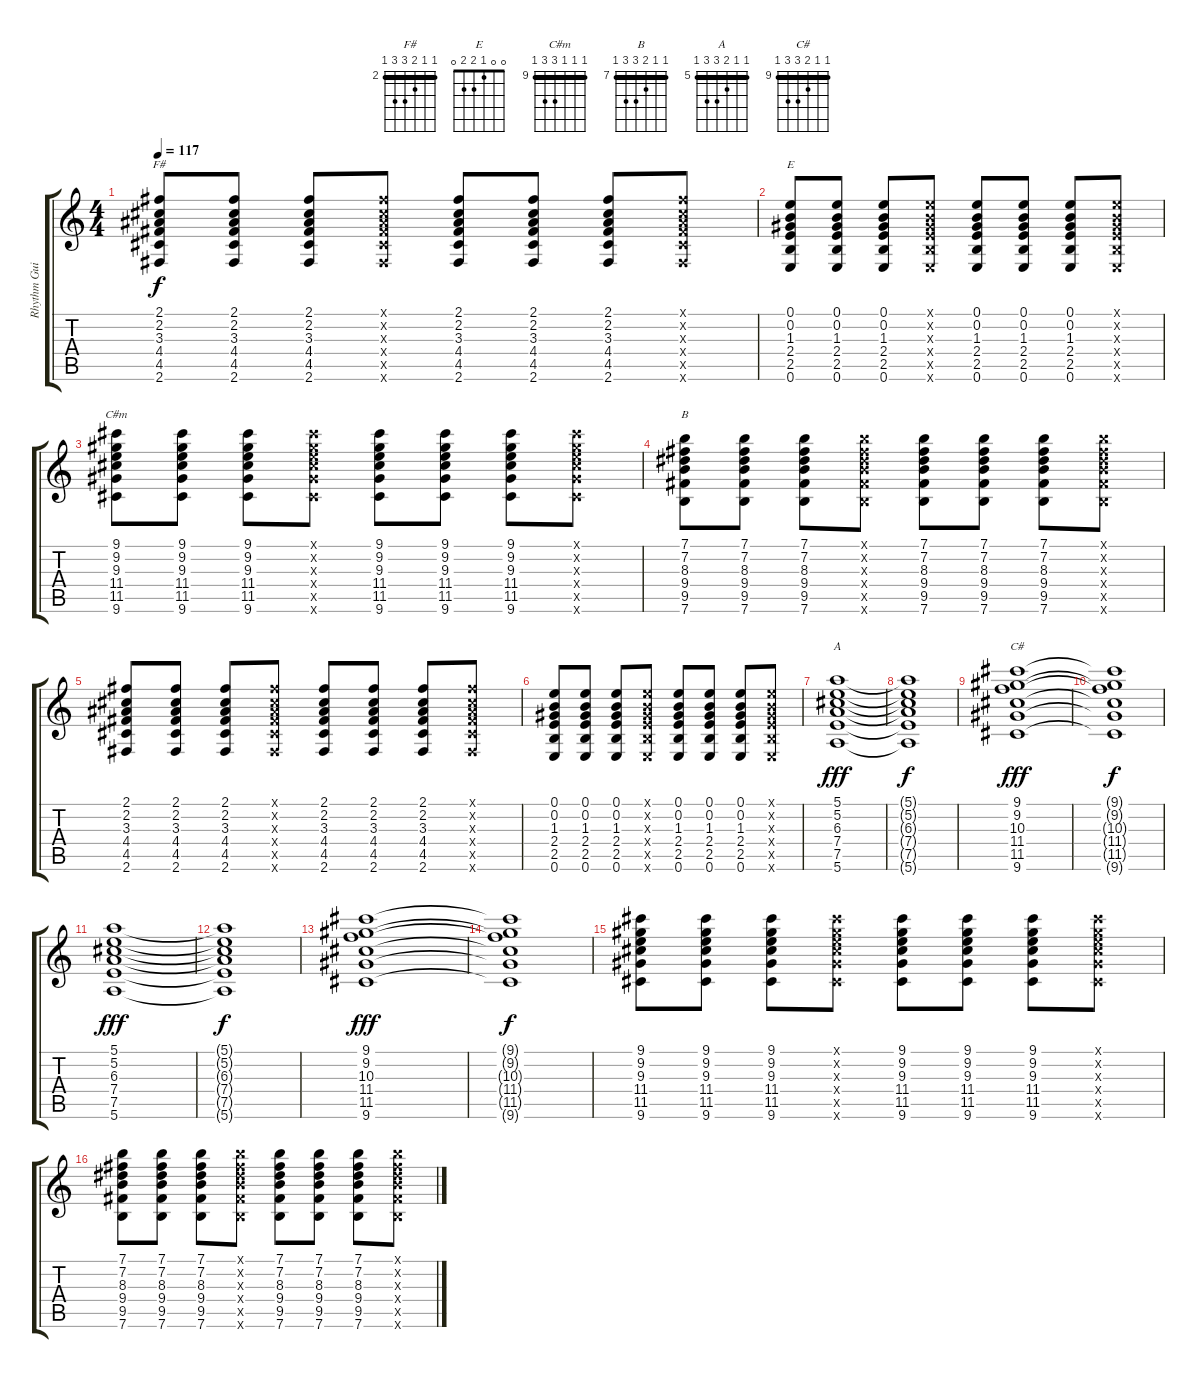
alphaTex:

\track ("Rhythm Guitar" "Rhythm Gui") {instrument overdrivenguitar}
\staff {score tabs}
\tuning (E4 B3 G3 D3 A2 E2) {hide}
\chord ("F#" 2 2 3 4 4 2) {firstfret 2 barre 2}
\chord ("E" 0 0 1 2 2 0)
\chord ("C#m" 9 9 9 11 11 9) {firstfret 9 barre 9}
\chord ("B" 7 7 8 9 9 7) {firstfret 7 barre 7}
\chord ("A" 5 5 6 7 7 5) {firstfret 5 barre 5}
\chord ("C#" 9 9 10 11 11 9) {firstfret 9 barre 9}
\ts (4 4)
\tempo 117
\clef g2
\ks c
(2.1 2.2 3.3 4.4 4.5 2.6).8{ch "F#" dy f} (2.1 2.2 3.3 4.4 4.5 2.6).8 (2.1 2.2 3.3 4.4 4.5 2.6).8 (2.1{x} 2.2{x} 3.3{x} 4.4{x} 4.5{x} 2.6{x}).8 (2.1 2.2 3.3 4.4 4.5 2.6).8 (2.1 2.2 3.3 4.4 4.5 2.6).8 (2.1 2.2 3.3 4.4 4.5 2.6).8 (2.1{x} 2.2{x} 3.3{x} 4.4{x} 4.5{x} 2.6{x}).8 |
(0.1 0.2 1.3 2.4 2.5 0.6).8{ch "E"} (0.1 0.2 1.3 2.4 2.5 0.6).8 (0.1 0.2 1.3 2.4 2.5 0.6).8 (0.1{x} 0.2{x} 1.3{x} 2.4{x} 2.5{x} 0.6{x}).8 (0.1 0.2 1.3 2.4 2.5 0.6).8 (0.1 0.2 1.3 2.4 2.5 0.6).8 (0.1 0.2 1.3 2.4 2.5 0.6).8 (0.1{x} 0.2{x} 1.3{x} 2.4{x} 2.5{x} 0.6{x}).8 |
(9.1 9.2 9.3 11.4 11.5 9.6).8{ch "C#m"} (9.1 9.2 9.3 11.4 11.5 9.6).8 (9.1 9.2 9.3 11.4 11.5 9.6).8 (9.1{x} 9.2{x} 9.3{x} 11.4{x} 11.5{x} 9.6{x}).8 (9.1 9.2 9.3 11.4 11.5 9.6).8 (9.1 9.2 9.3 11.4 11.5 9.6).8 (9.1 9.2 9.3 11.4 11.5 9.6).8 (9.1{x} 9.2{x} 9.3{x} 11.4{x} 11.5{x} 9.6{x}).8 |
(7.1 7.2 8.3 9.4 9.5 7.6).8{ch "B"} (7.1 7.2 8.3 9.4 9.5 7.6).8 (7.1 7.2 8.3 9.4 9.5 7.6).8 (7.1{x} 7.2{x} 8.3{x} 9.4{x} 9.5{x} 7.6{x}).8 (7.1 7.2 8.3 9.4 9.5 7.6).8 (7.1 7.2 8.3 9.4 9.5 7.6).8 (7.1 7.2 8.3 9.4 9.5 7.6).8 (7.1{x} 7.2{x} 8.3{x} 9.4{x} 9.5{x} 7.6{x}).8 |
(2.1 2.2 3.3 4.4 4.5 2.6).8 (2.1 2.2 3.3 4.4 4.5 2.6).8 (2.1 2.2 3.3 4.4 4.5 2.6).8 (2.1{x} 2.2{x} 3.3{x} 4.4{x} 4.5{x} 2.6{x}).8 (2.1 2.2 3.3 4.4 4.5 2.6).8 (2.1 2.2 3.3 4.4 4.5 2.6).8 (2.1 2.2 3.3 4.4 4.5 2.6).8 (2.1{x} 2.2{x} 3.3{x} 4.4{x} 4.5{x} 2.6{x}).8 |
(0.1 0.2 1.3 2.4 2.5 0.6).8 (0.1 0.2 1.3 2.4 2.5 0.6).8 (0.1 0.2 1.3 2.4 2.5 0.6).8 (0.1{x} 0.2{x} 1.3{x} 2.4{x} 2.5{x} 0.6{x}).8 (0.1 0.2 1.3 2.4 2.5 0.6).8 (0.1 0.2 1.3 2.4 2.5 0.6).8 (0.1 0.2 1.3 2.4 2.5 0.6).8 (0.1{x} 0.2{x} 1.3{x} 2.4{x} 2.5{x} 0.6{x}).8 |
(5.1 5.2 6.3 7.4 7.5 5.6).1{ch "A" dy fff} |
(5.1{t} 5.2{t} 6.3{t} 7.4{t} 7.5{t} 5.6{t}).1{dy f} |
(9.1 9.2 10.3 11.4 11.5 9.6).1{ch "C#" dy fff} |
(9.1{t} 9.2{t} 10.3{t} 11.4{t} 11.5{t} 9.6{t}).1{dy f} |
(5.1 5.2 6.3 7.4 7.5 5.6).1{dy fff} |
(5.1{t} 5.2{t} 6.3{t} 7.4{t} 7.5{t} 5.6{t}).1{dy f} |
(9.1 9.2 10.3 11.4 11.5 9.6).1{dy fff} |
(9.1{t} 9.2{t} 10.3{t} 11.4{t} 11.5{t} 9.6{t}).1{dy f} |
(9.1 9.2 9.3 11.4 11.5 9.6).8 (9.1 9.2 9.3 11.4 11.5 9.6).8 (9.1 9.2 9.3 11.4 11.5 9.6).8 (9.1{x} 9.2{x} 9.3{x} 11.4{x} 11.5{x} 9.6{x}).8 (9.1 9.2 9.3 11.4 11.5 9.6).8 (9.1 9.2 9.3 11.4 11.5 9.6).8 (9.1 9.2 9.3 11.4 11.5 9.6).8 (9.1{x} 9.2{x} 9.3{x} 11.4{x} 11.5{x} 9.6{x}).8 |
(7.1 7.2 8.3 9.4 9.5 7.6).8 (7.1 7.2 8.3 9.4 9.5 7.6).8 (7.1 7.2 8.3 9.4 9.5 7.6).8 (7.1{x} 7.2{x} 8.3{x} 9.4{x} 9.5{x} 7.6{x}).8 (7.1 7.2 8.3 9.4 9.5 7.6).8 (7.1 7.2 8.3 9.4 9.5 7.6).8 (7.1 7.2 8.3 9.4 9.5 7.6).8 (7.1{x} 7.2{x} 8.3{x} 9.4{x} 9.5{x} 7.6{x}).8
